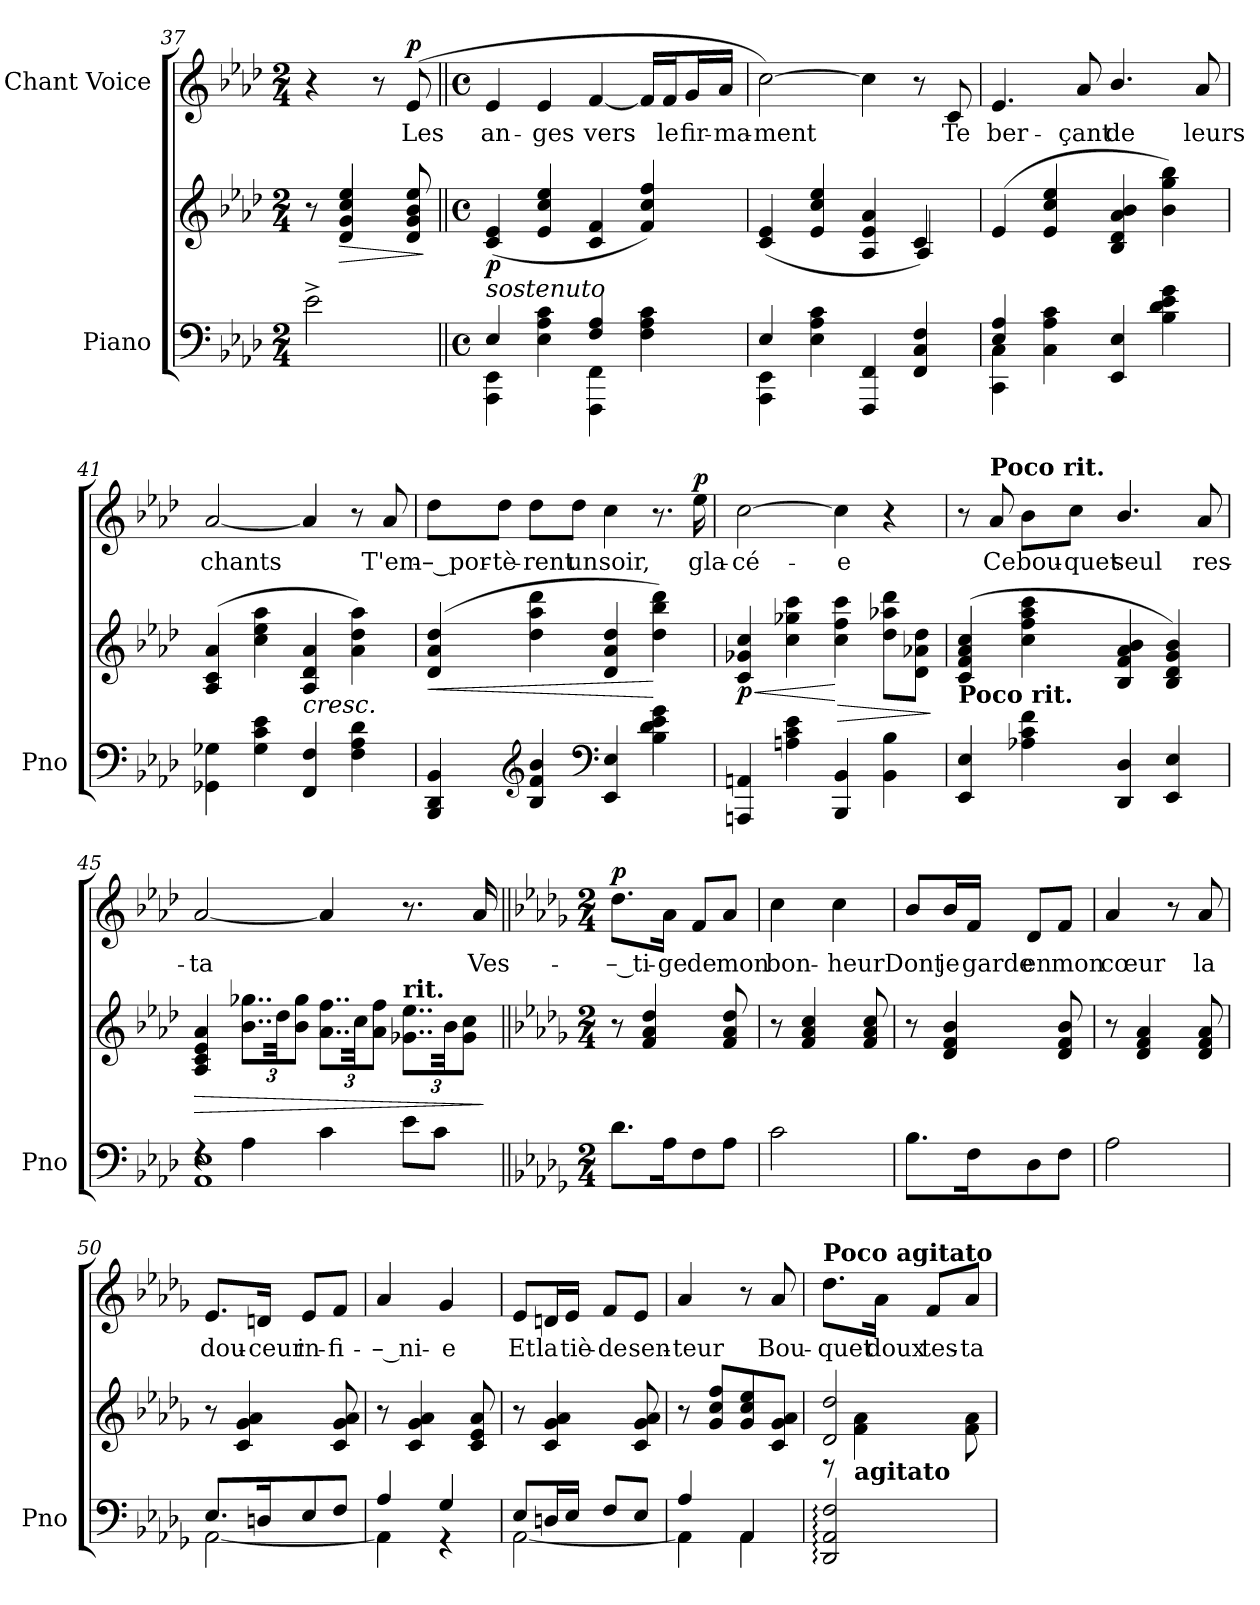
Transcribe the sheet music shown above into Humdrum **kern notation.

**kern	**kern	**dynam	**kern	**text	**dynam
*part2	*part2	*part2	*part1	*part1	*part1
*staff3	*staff2	*staff2/3	*staff1	*staff1	*staff1
*I"Piano	*	*	*I"Chant Voice	*	*
*I'Pno	*	*	*	*	*
*clefF4	*clefG2	*	*clefG2	*	*
*k[b-e-a-d-]	*k[b-e-a-d-]	*	*k[b-e-a-d-]	*	*
*M2/4	*M2/4	*	*M2/4	*	*
=37	=37	=37	=37	=37	=37
2e-^\	8r	.	4r	.	.
!	!	!LO:HP:b	!	!	!
.	4d-/ 4g/ 4cc/ 4ee-/	>	.	.	.
.	.	.	8r	.	.
!	!	!	!	!LO:LY:b	!LO:DY:a
.	8d-/ 8g/ 8b-/ 8ee-/	.	(>8e-/	Les	p
.	.	]	.	.	.
!!LO:LB:g=z
=38||	=38||	=38||	=38||	=38||	=38||
*M4/4	*M4/4	*	*M4/4	*	*
*met(c)	*met(c)	*	*met(c)	*	*
*^	*	*	*	*	*
!	!	!LO:TX:b:i:t=sostenuto	!	!	!	!
!	!	!	!LO:DY:b	!	!LO:LY:b	!
4E-/	4AAA-\ 4EE-\	(>4c/ 4e-/	p	4e-/	-an-	.
!	!	!	!	!	!LO:LY:b	!
4ryy	4E-\ 4A-\ 4c\	4e-/ 4cc/ 4ee-/	.	4e-/	-ges	.
!	!	!	!	!	!LO:LY:b	!
4F/ 4A-/	4FFF\ 4FF\	4c/ 4f/	.	[4f/	vers	.
4ryy	4F\ 4A-\ 4c\	4f/ 4cc/ 4ff/)	.	16f/LL]	.	.
!	!	!	!	!	!LO:LY:b	!
.	.	.	.	16f/J	le	.
!	!	!	!	!	!LO:LY:b	!
.	.	.	.	16g/L	fir-	.
!	!	!	!	!	!LO:LY:b	!
.	.	.	.	16a-/JJ	-ma-	.
=39	=39	=39	=39	=39	=39	=39
*	*	*^	*	*	*	*
!	!	!	!	!	!	!LO:LY:b	!
4E-/	4AAA-\ 4EE-\	(>4c/ 4e-/	2.ryy	.	[2cc\)	-ment	.
2.ryy	4E-\ 4A-\ 4c\	4e-/ 4cc/ 4ee-/	.	.	.	.	.
.	4FFF/ 4FF/	4A-/ 4e-/ 4a-/	.	.	4cc\]	.	.
.	4FF/ 4C/ 4F/	4c/)	4A-/	.	8r	.	.
!	!	!	!	!	!	!LO:LY:b	!
.	.	.	.	.	8c/	Te	.
*	*	*v	*v	*	*	*	*
=40	=40	=40	=40	=40	=40	=40
!	!	!	!	!	!LO:LY:b	!
4E-/ 4A-/	4CC\ 4C\	(>4e-/	.	4.e-/	ber-	.
2.ryy	4C\ 4A-\ 4c\	4e-/ 4cc/ 4ee-/	.	.	.	.
!	!	!	!	!	!LO:LY:b	!
.	.	.	.	8a-/	-çant	.
!	!	!	!	!	!LO:LY:b	!
.	4EE-/ 4E-/	4B-/ 4d-/ 4a-/ 4b-/	.	4.b-/	de	.
.	4B-\ 4d-\ 4e-\ 4g\	4b-\ 4gg\ 4bb-\)	.	.	.	.
!	!	!	!	!	!LO:LY:b	!
.	.	.	.	8a-/	leurs	.
*v	*v	*	*	*	*	*
=41	=41	=41	=41	=41	=41
!	!	!	!	!LO:LY:b	!
4GG-X\ 4G-X\	(>4A-/ 4c/ 4a-/	.	[2a-/	-chants	.
4G-\ 4c\ 4e-\	4cc\ 4ee-\ 4aa-\	.	.	.	.
!	!LO:TX:b:i:t=cresc.	!	!	!	!
4FF/ 4F/	4A-/ 4d-/ 4a-/	.	4a-/]	.	.
4F\ 4A-\ 4d-\	4a-\ 4dd-\ 4aa-\)	.	8r	.	.
!	!	!	!	!LO:LY:b	!
.	.	.	8a-/	T'em-	.
!!LO:LB:g=z
=42	=42	=42	=42	=42	=42
!	!	!LO:HP:b	!	!LO:LY:b	!
4BBB-/ 4DD-/ 4BB-/	(>4d-/ 4a-/ 4dd-/	<	8dd-\L	– por-	.
!	!	!	!	!LO:LY:b	!
.	.	.	8dd-\J	-tè-	.
*clefG2	*	*	*	*	*
!	!	!	!	!LO:LY:b	!
4B-/ 4f/ 4b-/	4dd-\ 4aa-\ 4ddd-\	.	8dd-\L	-rent	.
!	!	!	!	!LO:LY:b	!
.	.	.	8dd-\J	un	.
*clefF4	*	*	*	*	*
!	!	!	!	!LO:LY:b	!
4EE-/ 4E-/	4d-/ 4a-/ 4dd-/	.	4cc\	soir,	.
4B-\ 4d-\ 4e-\ 4g\	4dd-\ 4bb-\ 4ddd-\)	[	8.r	.	.
!	!	!	!	!LO:LY:b	!LO:DY:a
.	.	.	16ee-\	gla-	p
=43	=43	=43	=43	=43	=43
!	!	!LO:HP:b	!	!LO:LY:b	!
!	!	!LO:DY:n=1:b	!	!	!
4AAAn/ 4AAn/	4c/ 4g-X/ 4cc/	< p	[2cc\	-cé-	.
4An\ 4c\ 4e-\	4cc\ 4gg-X\ 4ccc\	.	.	.	.
!	!	!LO:HP:n=1:b	!	!LO:LY:b	!
4BBB-/ 4BB-/	4cc\ 4ff\ 4ccc\	[ >	4cc\]	-e	.
4BB-\ 4B-\	8dd-\ 8aa-X\ 8ddd-\L	.	4r	.	.
.	8d-\ 8a-X\ 8dd-\J	.	.	.	.
.	.	]	.	.	.
=44	=44	=44	=44	=44	=44
!	!LO:TX:b:B:t=Poco rit.	!	!	!	!
4EE-/ 4E-/	(>4c/ 4f/ 4a-/ 4cc/	.	8r	.	.
*	*	*	*MM90	*	*
!	!	!	!LO:TX:a:B:t=Poco rit.	!	!
!	!	!	!	!LO:LY:b	!
.	.	.	8a-/	Ce	.
!	!	!	!	!LO:LY:b	!
4A-X\ 4c\ 4f\	4cc\ 4ff\ 4aa-\ 4ccc\	.	8b-\L	bou-	.
!	!	!	!	!LO:LY:b	!
.	.	.	8cc\J	-quet	.
!	!	!	!	!LO:LY:b	!
4DD-/ 4D-/	4B-/ 4f/ 4a-/ 4b-/	.	4.b-/	seul	.
4EE-/ 4E-/	4B-/ 4d-/ 4g/ 4b-/)	.	.	.	.
!	!	!	!	!LO:LY:b	!
.	.	.	8a-/	res-	.
=45	=45	=45	=45	=45	=45
*^	*	*	*	*	*
!	!	!	!LO:HP:b	!	!LO:LY:b	!
4rF	1AA- 1E-	4A-/ 4c/ 4e-/ 4a-/	>	[2a-/	-ta	.
*	*	*Xbrackettup	*	*	*	*
4A-\	.	12..b-\ 12..gg-X\L	.	.	.	.
.	.	48dd-\KK	.	.	.	.
.	.	12b-\ 12gg-\J	.	.	.	.
4c\	.	12..a-\ 12..ff\L	.	4a-/]	.	.
.	.	48cc\KK	.	.	.	.
.	.	12a-\ 12ff\J	.	.	.	.
!	!	!LO:TX:a:B:t=rit.	!	!	!	!
8e-\L	.	12..g-X\ 12..ee-\L	.	8.r	.	.
8c\J	.	.	.	.	.	.
.	.	48b-\KK	.	.	.	.
.	.	12g-\ 12cc\J	.	.	.	.
!	!	!	!	!	!LO:LY:b	!
.	.	.	.	16a-/	Ves-	.
*v	*v	*	*	*	*	*
.	.	]	.	.	.
!!LO:PB:g=z
=46||	=46||	=46||	=46||	=46||	=46||
*k[b-e-a-d-g-]	*k[b-e-a-d-g-]	*	*k[b-e-a-d-g-]	*	*
*M2/4	*M2/4	*	*M2/4	*	*
*	*	*	*MM96	*	*
!	!	!	!	!LO:LY:b	!LO:DY:a
8.d-\L	8r	.	8.dd-\L	-– ti-	p
.	4f/ 4a-/ 4dd-/	.	.	.	.
!	!	!	!	!LO:LY:b	!
16A-\K	.	.	16a-\Jk	-ge	.
!	!	!	!	!LO:LY:b	!
8F\	.	.	8f/L	de	.
!	!	!	!	!LO:LY:b	!
8A-\J	8f/ 8a-/ 8dd-/	.	8a-/J	mon	.
=47	=47	=47	=47	=47	=47
!	!	!	!	!LO:LY:b	!
2c\	8r	.	4cc\	bon-	.
.	4f/ 4a-/ 4cc/	.	.	.	.
!	!	!	!	!LO:LY:b	!
.	.	.	4cc\	-heur	.
.	8f/ 8a-/ 8cc/	.	.	.	.
=48	=48	=48	=48	=48	=48
!	!	!	!	!LO:LY:b	!
8.B-\L	8r	.	8b-/L	Dont	.
!	!	!	!	!LO:LY:b	!
.	4d-/ 4f/ 4b-/	.	16b-/L	je	.
!	!	!	!	!LO:LY:b	!
16F\K	.	.	16f/JJ	garde	.
!	!	!	!	!LO:LY:b	!
8D-\	.	.	8d-/L	en	.
!	!	!	!	!LO:LY:b	!
8F\J	8d-/ 8f/ 8b-/	.	8f/J	mon	.
=49	=49	=49	=49	=49	=49
!	!	!	!	!LO:LY:b	!
2A-\	8r	.	4a-/	cœur	.
.	4d-/ 4f/ 4a-/	.	.	.	.
.	.	.	8r	.	.
!	!	!	!	!LO:LY:b	!
.	8d-/ 8f/ 8a-/	.	8a-/	la	.
=50	=50	=50	=50	=50	=50
*^	*	*	*	*	*
!	!	!	!	!	!LO:LY:b	!
8.E-/L	[2AA-\	8r	.	8.e-/L	dou-	.
.	.	4c/ 4g-/ 4a-/	.	.	.	.
!	!	!	!	!	!LO:LY:b	!
16Dn/K	.	.	.	16dn/Jk	-ceur	.
!	!	!	!	!	!LO:LY:b	!
8E-/	.	.	.	8e-/L	in-	.
!	!	!	!	!	!LO:LY:b	!
8F/J	.	8c/ 8g-/ 8a-/	.	8f/J	-fi-	.
!!LO:LB:g=z
=51	=51	=51	=51	=51	=51	=51
!	!	!	!	!	!LO:LY:b	!
4A-/	4AA-\]	8r	.	4a-/	-– ni-	.
.	.	4c/ 4g-/ 4a-/	.	.	.	.
!	!	!	!	!	!LO:LY:b	!
4G-/	4r	.	.	4g-/	-e	.
.	.	8c/ 8e-/ 8a-/	.	.	.	.
=52	=52	=52	=52	=52	=52	=52
!	!	!	!	!	!LO:LY:b	!
8E-/L	[2AA-\	8r	.	8e-/L	Et	.
!	!	!	!	!	!LO:LY:b	!
16Dn/L	.	4c/ 4g-/ 4a-/	.	16dn/L	la	.
!	!	!	!	!	!LO:LY:b	!
16E-/JJ	.	.	.	16e-/JJ	tiè-	.
!	!	!	!	!	!LO:LY:b	!
8F/L	.	.	.	8f/L	-de	.
!	!	!	!	!	!LO:LY:b	!
8E-/J	.	8c/ 8g-/ 8a-/	.	8e-/J	sen-	.
=53	=53	=53	=53	=53	=53	=53
!	!	!	!	!	!LO:LY:b	!
4A-/	4AA-\]	8r	.	4a-/	-teur	.
.	.	8g-/ 8cc/ 8ff/L	.	.	.	.
4AA-/	4AA-\	8g-/ 8cc/ 8ee-/	.	8r	.	.
!	!	!	!	!	!LO:LY:b	!
.	.	8c/ 8g-/ 8a-/J	.	8a-/	Bou-	.
*v	*v	*	*	*	*	*
=54	=54	=54	=54	=54	=54
*	*^	*	*	*	*
!	!	!	!	!LO:TX:a:B:t=Poco agitato	!	!
!	!	!	!	!	!LO:LY:b	!
2DD-/: 2AA-/: 2F/:	2d-/ 2dd-/	8r	.	8.dd-\L	-quet	.
!	!	!LO:TX:b:B:t=agitato	!	!	!	!
.	.	4f\ 4a-\	.	.	.	.
!	!	!	!	!	!LO:LY:b	!
.	.	.	.	16a-\Jk	doux	.
!	!	!	!	!	!LO:LY:b	!
.	.	.	.	8f/L	tes-	.
!	!	!	!	!	!LO:LY:b	!
.	.	8f\ 8a-\	.	8a-/J	-ta-	.
*	*v	*v	*	*	*	*
=	=	=	=	=	=
*-	*-	*-	*-	*-	*-
